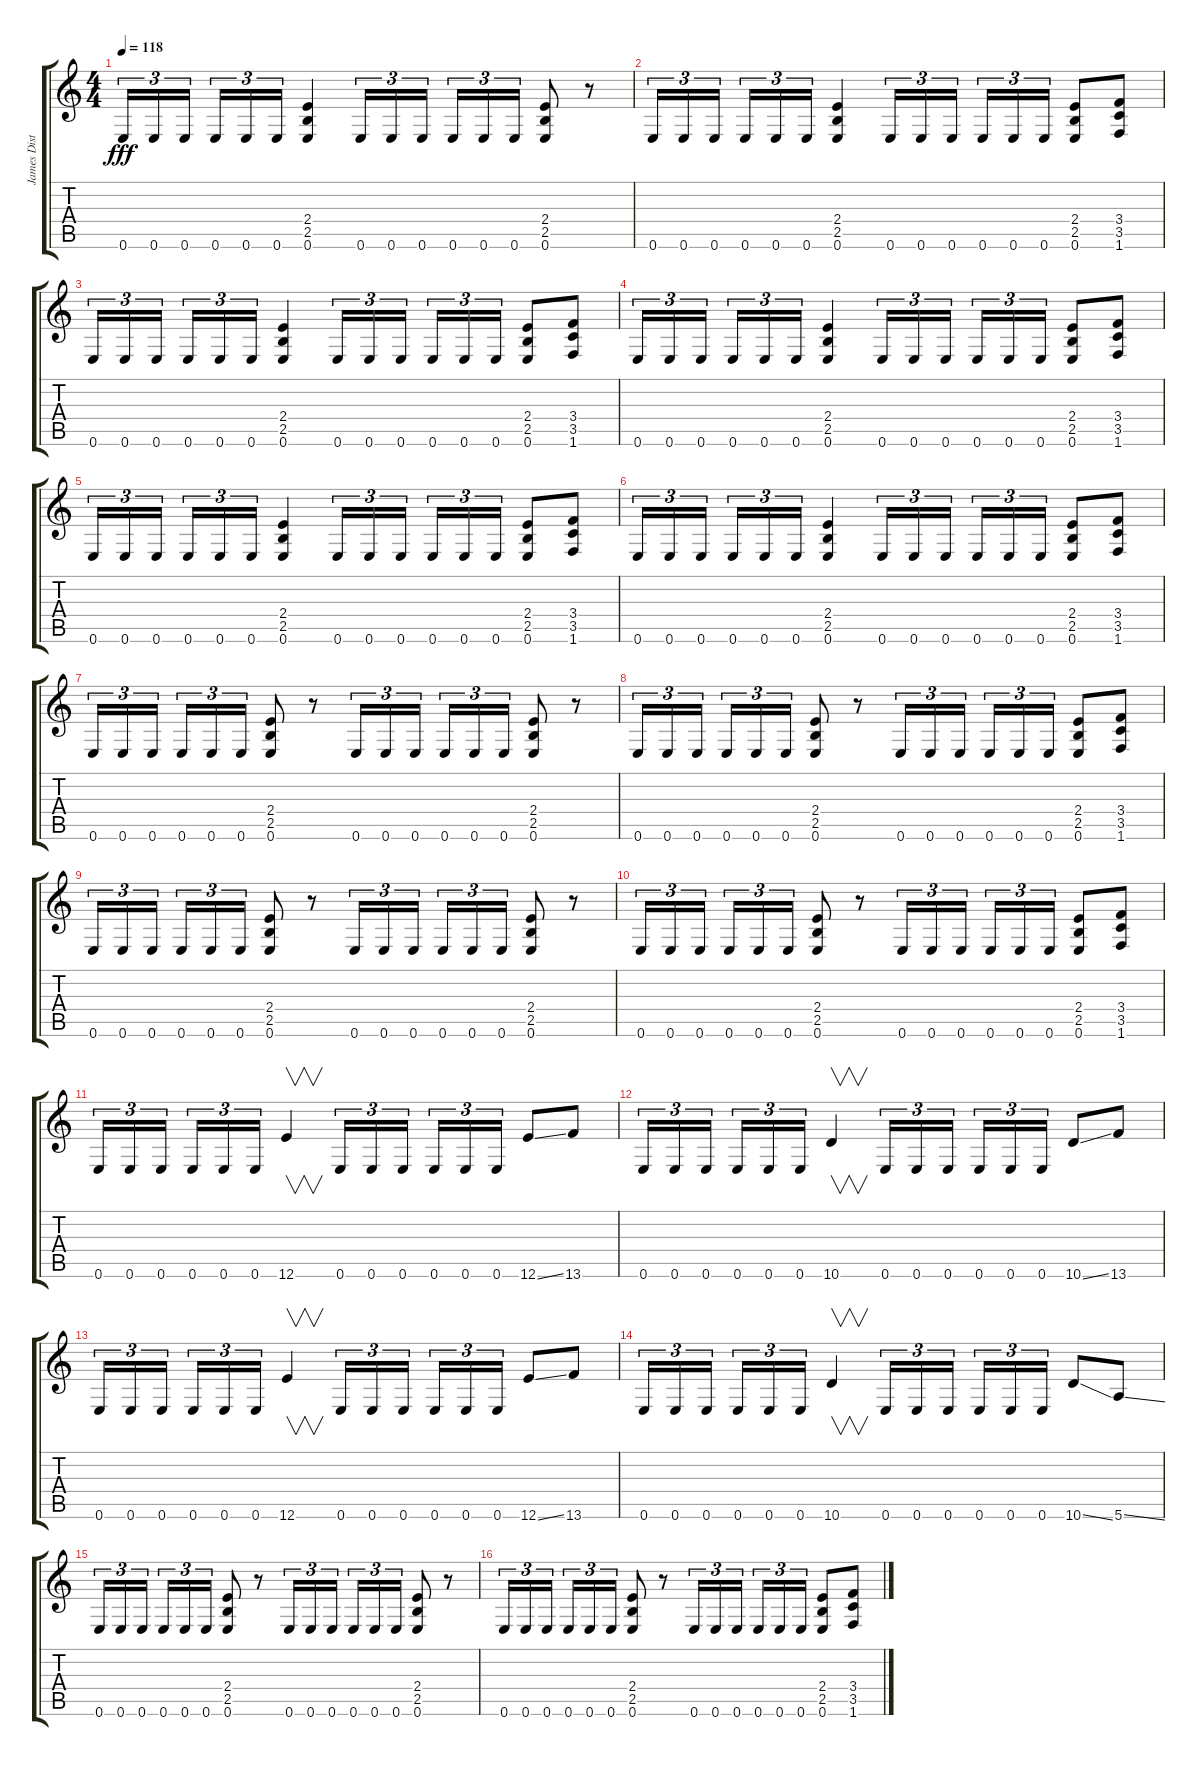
\track ("James Distortion" "James Dist") {instrument distortionguitar}
\staff {score tabs}
\tuning (E4 B3 G3 D3 A2 E2) {hide}
\ts (4 4)
\tempo 118
\clef g2
\ks c
0.6.16{tu (3 2) dy fff} 0.6.16{tu (3 2)} 0.6.16{tu (3 2)} 0.6.16{tu (3 2)} 0.6.16{tu (3 2)} 0.6.16{tu (3 2)} (2.4 2.5 0.6).4 0.6.16{tu (3 2)} 0.6.16{tu (3 2)} 0.6.16{tu (3 2)} 0.6.16{tu (3 2)} 0.6.16{tu (3 2)} 0.6.16{tu (3 2)} (2.4 2.5 0.6).8 r.8 |
0.6.16{tu (3 2)} 0.6.16{tu (3 2)} 0.6.16{tu (3 2)} 0.6.16{tu (3 2)} 0.6.16{tu (3 2)} 0.6.16{tu (3 2)} (2.4 2.5 0.6).4 0.6.16{tu (3 2)} 0.6.16{tu (3 2)} 0.6.16{tu (3 2)} 0.6.16{tu (3 2)} 0.6.16{tu (3 2)} 0.6.16{tu (3 2)} (2.4 2.5 0.6).8 (3.4 3.5 1.6).8 |
0.6.16{tu (3 2)} 0.6.16{tu (3 2)} 0.6.16{tu (3 2)} 0.6.16{tu (3 2)} 0.6.16{tu (3 2)} 0.6.16{tu (3 2)} (2.4 2.5 0.6).4 0.6.16{tu (3 2)} 0.6.16{tu (3 2)} 0.6.16{tu (3 2)} 0.6.16{tu (3 2)} 0.6.16{tu (3 2)} 0.6.16{tu (3 2)} (2.4 2.5 0.6).8 (3.4 3.5 1.6).8 |
0.6.16{tu (3 2)} 0.6.16{tu (3 2)} 0.6.16{tu (3 2)} 0.6.16{tu (3 2)} 0.6.16{tu (3 2)} 0.6.16{tu (3 2)} (2.4 2.5 0.6).4 0.6.16{tu (3 2)} 0.6.16{tu (3 2)} 0.6.16{tu (3 2)} 0.6.16{tu (3 2)} 0.6.16{tu (3 2)} 0.6.16{tu (3 2)} (2.4 2.5 0.6).8 (3.4 3.5 1.6).8 |
0.6.16{tu (3 2)} 0.6.16{tu (3 2)} 0.6.16{tu (3 2)} 0.6.16{tu (3 2)} 0.6.16{tu (3 2)} 0.6.16{tu (3 2)} (2.4 2.5 0.6).4 0.6.16{tu (3 2)} 0.6.16{tu (3 2)} 0.6.16{tu (3 2)} 0.6.16{tu (3 2)} 0.6.16{tu (3 2)} 0.6.16{tu (3 2)} (2.4 2.5 0.6).8 (3.4 3.5 1.6).8 |
0.6.16{tu (3 2)} 0.6.16{tu (3 2)} 0.6.16{tu (3 2)} 0.6.16{tu (3 2)} 0.6.16{tu (3 2)} 0.6.16{tu (3 2)} (2.4 2.5 0.6).4 0.6.16{tu (3 2)} 0.6.16{tu (3 2)} 0.6.16{tu (3 2)} 0.6.16{tu (3 2)} 0.6.16{tu (3 2)} 0.6.16{tu (3 2)} (2.4 2.5 0.6).8 (3.4 3.5 1.6).8 |
0.6.16{tu (3 2)} 0.6.16{tu (3 2)} 0.6.16{tu (3 2)} 0.6.16{tu (3 2)} 0.6.16{tu (3 2)} 0.6.16{tu (3 2)} (2.4 2.5 0.6).8 r.8 0.6.16{tu (3 2)} 0.6.16{tu (3 2)} 0.6.16{tu (3 2)} 0.6.16{tu (3 2)} 0.6.16{tu (3 2)} 0.6.16{tu (3 2)} (2.4 2.5 0.6).8 r.8 |
0.6.16{tu (3 2)} 0.6.16{tu (3 2)} 0.6.16{tu (3 2)} 0.6.16{tu (3 2)} 0.6.16{tu (3 2)} 0.6.16{tu (3 2)} (2.4 2.5 0.6).8 r.8 0.6.16{tu (3 2)} 0.6.16{tu (3 2)} 0.6.16{tu (3 2)} 0.6.16{tu (3 2)} 0.6.16{tu (3 2)} 0.6.16{tu (3 2)} (2.4 2.5 0.6).8 (3.4 3.5 1.6).8 |
0.6.16{tu (3 2)} 0.6.16{tu (3 2)} 0.6.16{tu (3 2)} 0.6.16{tu (3 2)} 0.6.16{tu (3 2)} 0.6.16{tu (3 2)} (2.4 2.5 0.6).8 r.8 0.6.16{tu (3 2)} 0.6.16{tu (3 2)} 0.6.16{tu (3 2)} 0.6.16{tu (3 2)} 0.6.16{tu (3 2)} 0.6.16{tu (3 2)} (2.4 2.5 0.6).8 r.8 |
0.6.16{tu (3 2)} 0.6.16{tu (3 2)} 0.6.16{tu (3 2)} 0.6.16{tu (3 2)} 0.6.16{tu (3 2)} 0.6.16{tu (3 2)} (2.4 2.5 0.6).8 r.8 0.6.16{tu (3 2)} 0.6.16{tu (3 2)} 0.6.16{tu (3 2)} 0.6.16{tu (3 2)} 0.6.16{tu (3 2)} 0.6.16{tu (3 2)} (2.4 2.5 0.6).8 (3.4 3.5 1.6).8 |
0.6.16{tu (3 2)} 0.6.16{tu (3 2)} 0.6.16{tu (3 2)} 0.6.16{tu (3 2)} 0.6.16{tu (3 2)} 0.6.16{tu (3 2)} 12.6.4{v} 0.6.16{tu (3 2)} 0.6.16{tu (3 2)} 0.6.16{tu (3 2)} 0.6.16{tu (3 2)} 0.6.16{tu (3 2)} 0.6.16{tu (3 2)} 12.6{ss}.8 13.6.8 |
0.6.16{tu (3 2)} 0.6.16{tu (3 2)} 0.6.16{tu (3 2)} 0.6.16{tu (3 2)} 0.6.16{tu (3 2)} 0.6.16{tu (3 2)} 10.6.4{v} 0.6.16{tu (3 2)} 0.6.16{tu (3 2)} 0.6.16{tu (3 2)} 0.6.16{tu (3 2)} 0.6.16{tu (3 2)} 0.6.16{tu (3 2)} 10.6{ss}.8 13.6.8 |
0.6.16{tu (3 2)} 0.6.16{tu (3 2)} 0.6.16{tu (3 2)} 0.6.16{tu (3 2)} 0.6.16{tu (3 2)} 0.6.16{tu (3 2)} 12.6.4{v} 0.6.16{tu (3 2)} 0.6.16{tu (3 2)} 0.6.16{tu (3 2)} 0.6.16{tu (3 2)} 0.6.16{tu (3 2)} 0.6.16{tu (3 2)} 12.6{ss}.8 13.6.8 |
0.6.16{tu (3 2)} 0.6.16{tu (3 2)} 0.6.16{tu (3 2)} 0.6.16{tu (3 2)} 0.6.16{tu (3 2)} 0.6.16{tu (3 2)} 10.6.4{v} 0.6.16{tu (3 2)} 0.6.16{tu (3 2)} 0.6.16{tu (3 2)} 0.6.16{tu (3 2)} 0.6.16{tu (3 2)} 0.6.16{tu (3 2)} 10.6{ss}.8 5.6{ss}.8 |
0.6.16{tu (3 2)} 0.6.16{tu (3 2)} 0.6.16{tu (3 2)} 0.6.16{tu (3 2)} 0.6.16{tu (3 2)} 0.6.16{tu (3 2)} (2.4 2.5 0.6).8 r.8 0.6.16{tu (3 2)} 0.6.16{tu (3 2)} 0.6.16{tu (3 2)} 0.6.16{tu (3 2)} 0.6.16{tu (3 2)} 0.6.16{tu (3 2)} (2.4 2.5 0.6).8 r.8 |
0.6.16{tu (3 2)} 0.6.16{tu (3 2)} 0.6.16{tu (3 2)} 0.6.16{tu (3 2)} 0.6.16{tu (3 2)} 0.6.16{tu (3 2)} (2.4 2.5 0.6).8 r.8 0.6.16{tu (3 2)} 0.6.16{tu (3 2)} 0.6.16{tu (3 2)} 0.6.16{tu (3 2)} 0.6.16{tu (3 2)} 0.6.16{tu (3 2)} (2.4 2.5 0.6).8 (3.4 3.5 1.6).8
